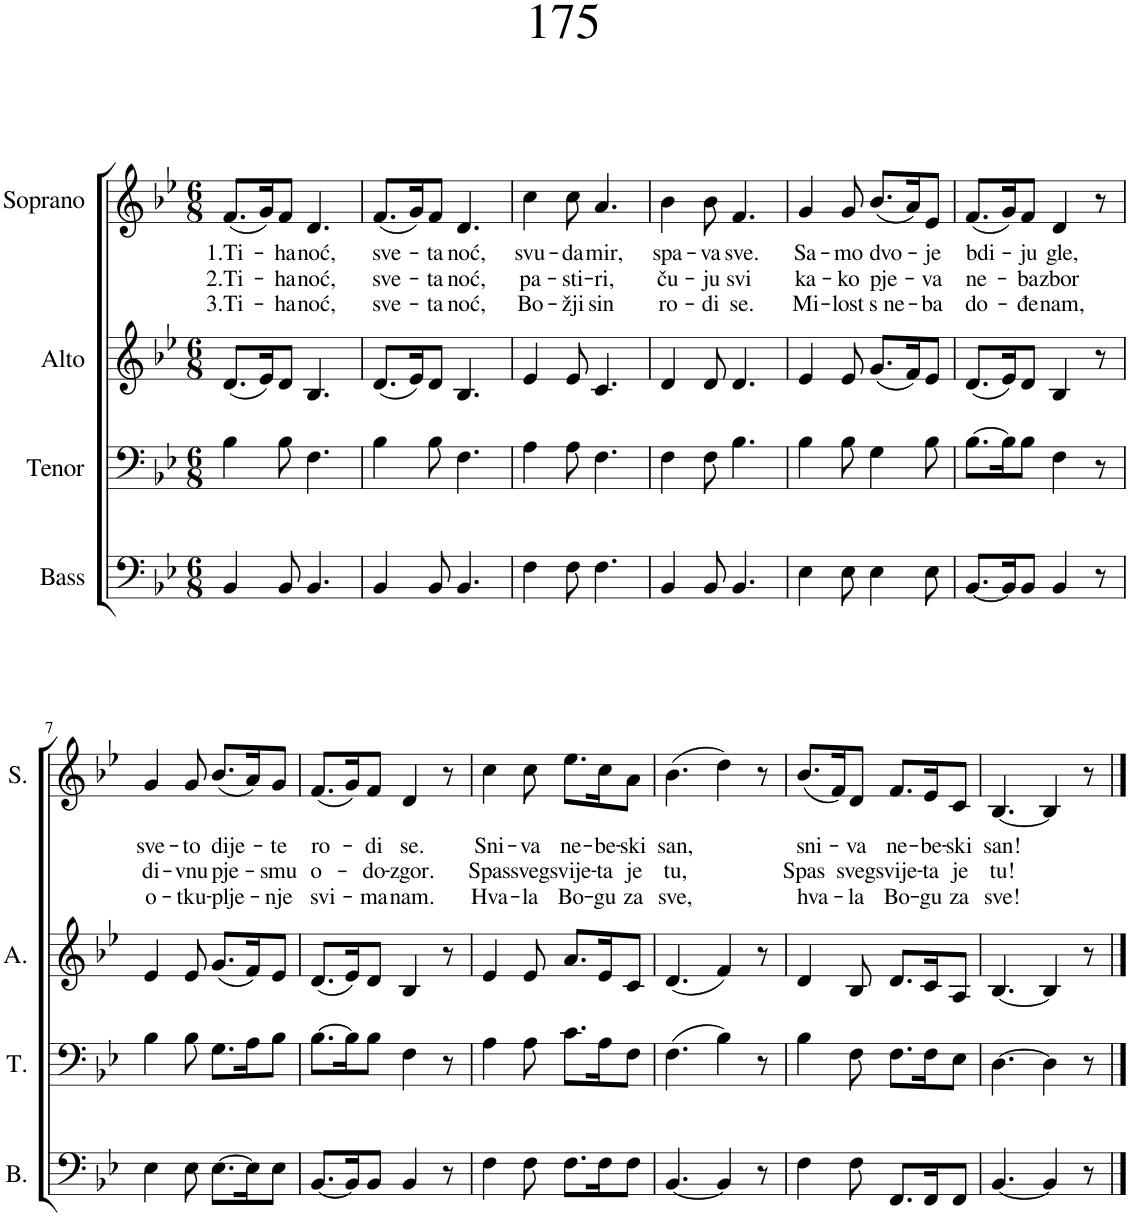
**kern	**kern	**kern	**kern	**text	**text	**text
*part4	*part3	*part2	*part1	*part1	*part1	*part1
*staff4	*staff3	*staff2	*staff1	*staff1	*staff1	*staff1
*I"Bass	*I"Tenor	*I"Alto	*I"Soprano	*	*	*
*I'B.	*I'T.	*I'A.	*I'S.	*	*	*
*clefF4	*clefF4	*clefG2	*clefG2	*	*	*
*k[b-e-]	*k[b-e-]	*k[b-e-]	*k[b-e-]	*	*	*
*M6/8	*M6/8	*M6/8	*M6/8	*	*	*
=1	=1	=1	=1	=1	=1	=1
!	!	!	!	!LO:LY:b	!LO:LY:b	!LO:LY:b
4BB-/	4B-\	(8.d/L	(8.f/L	1.Ti-	2.Ti-	3.Ti-
.	.	16e-/K)	16g/K)	.	.	.
!	!	!	!	!LO:LY:b	!LO:LY:b	!LO:LY:b
8BB-/	8B-\	8d/J	8f/J	-ha	-ha	-ha
!	!	!	!	!LO:LY:b	!LO:LY:b	!LO:LY:b
4.BB-/	4.F\	4.B-/	4.d/	noć,	noć,	noć,
=2	=2	=2	=2	=2	=2	=2
!	!	!	!	!LO:LY:b	!LO:LY:b	!LO:LY:b
4BB-/	4B-\	(8.d/L	(8.f/L	sve-	sve-	sve-
.	.	16e-/K)	16g/K)	.	.	.
!	!	!	!	!LO:LY:b	!LO:LY:b	!LO:LY:b
8BB-/	8B-\	8d/J	8f/J	-ta	-ta	-ta
!	!	!	!	!LO:LY:b	!LO:LY:b	!LO:LY:b
4.BB-/	4.F\	4.B-/	4.d/	noć,	noć,	noć,
=3	=3	=3	=3	=3	=3	=3
!	!	!	!	!LO:LY:b	!LO:LY:b	!LO:LY:b
4F\	4A\	4e-/	4cc\	svu-	pa-	Bo-
!	!	!	!	!LO:LY:b	!LO:LY:b	!LO:LY:b
8F\	8A\	8e-/	8cc\	-da	-sti-	-žji
!	!	!	!	!LO:LY:b	!LO:LY:b	!LO:LY:b
4.F\	4.F\	4.c/	4.a/	mir,	-ri,	sin
=4	=4	=4	=4	=4	=4	=4
!	!	!	!	!LO:LY:b	!LO:LY:b	!LO:LY:b
4BB-/	4F\	4d/	4b-\	spa-	ču-	ro-
!	!	!	!	!LO:LY:b	!LO:LY:b	!LO:LY:b
8BB-/	8F\	8d/	8b-\	-va	-ju	-di
!	!	!	!	!LO:LY:b	!LO:LY:b	!LO:LY:b
4.BB-/	4.B-\	4.d/	4.f/	sve.	svi	se.
=5	=5	=5	=5	=5	=5	=5
!	!	!	!	!LO:LY:b	!LO:LY:b	!LO:LY:b
4E-\	4B-\	4e-/	4g/	Sa-	ka-	Mi-
!	!	!	!	!LO:LY:b	!LO:LY:b	!LO:LY:b
8E-\	8B-\	8e-/	8g/	-mo	-ko	-lost
!	!	!	!	!LO:LY:b	!LO:LY:b	!LO:LY:b
4E-\	4G\	(8.g/L	(8.b-/L	dvo-	pje-	s ne-
.	.	16f/K)	16a/K)	.	.	.
!	!	!	!	!LO:LY:b	!LO:LY:b	!LO:LY:b
8E-\	8B-\	8e-/J	8e-/J	-je	-va	-ba
=6	=6	=6	=6	=6	=6	=6
!	!	!	!	!LO:LY:b	!LO:LY:b	!LO:LY:b
[8.BB-/L	[8.B-\L	(8.d/L	(8.f/L	bdi-	ne-	do-
16BB-/K]	16B-\K]	16e-/K)	16g/K)	.	.	.
!	!	!	!	!LO:LY:b	!LO:LY:b	!LO:LY:b
8BB-/J	8B-\J	8d/J	8f/J	-ju	-ba	-đe
!	!	!	!	!LO:LY:b	!LO:LY:b	!LO:LY:b
4BB-/	4F\	4B-/	4d/	gle,	zbor	nam,
8r	8r	8r	8r	.	.	.
!!LO:LB:g=z
=7	=7	=7	=7	=7	=7	=7
!	!	!	!	!LO:LY:b	!LO:LY:b	!LO:LY:b
4E-\	4B-\	4e-/	4g/	sve-	di-	o-
!	!	!	!	!LO:LY:b	!LO:LY:b	!LO:LY:b
8E-\	8B-\	8e-/	8g/	-to	-vnu	-tku-
!	!	!	!	!LO:LY:b	!LO:LY:b	!LO:LY:b
[8.E-\L	8.G\L	(8.g/L	(8.b-/L	dije-	pje-	-plje-
16E-\K]	16A\K	16f/K)	16a/K)	.	.	.
!	!	!	!	!LO:LY:b	!LO:LY:b	!LO:LY:b
8E-\J	8B-\J	8e-/J	8g/J	-te	-smu	-nje
=8	=8	=8	=8	=8	=8	=8
!	!	!	!	!LO:LY:b	!LO:LY:b	!LO:LY:b
[8.BB-/L	[8.B-\L	(8.d/L	(8.f/L	ro-	o-	svi-
16BB-/K]	16B-\K]	16e-/K)	16g/K)	.	.	.
!	!	!	!	!LO:LY:b	!LO:LY:b	!LO:LY:b
8BB-/J	8B-\J	8d/J	8f/J	-di	-do-	-ma
!	!	!	!	!LO:LY:b	!LO:LY:b	!LO:LY:b
4BB-/	4F\	4B-/	4d/	se.	-zgor.	nam.
8r	8r	8r	8r	.	.	.
=9	=9	=9	=9	=9	=9	=9
!	!	!	!	!LO:LY:b	!LO:LY:b	!LO:LY:b
4F\	4A\	4e-/	4cc\	Sni-	Spas	Hva-
!	!	!	!	!LO:LY:b	!LO:LY:b	!LO:LY:b
8F\	8A\	8e-/	8cc\	-va	sveg	-la
!	!	!	!	!LO:LY:b	!LO:LY:b	!LO:LY:b
8.F\L	8.c\L	8.a/L	8.ee-\L	ne-	svije-	Bo-
!	!	!	!	!LO:LY:b	!LO:LY:b	!LO:LY:b
16F\K	16A\K	16e-/K	16cc\K	-be-	-ta	-gu
!	!	!	!	!LO:LY:b	!LO:LY:b	!LO:LY:b
8F\J	8F\J	8c/J	8a\J	-ski	je	za
=10	=10	=10	=10	=10	=10	=10
!	!	!	!	!LO:LY:b	!LO:LY:b	!LO:LY:b
[4.BB-/	(4.F\	(4.d/	(4.b-\	san,	tu,	sve,
4BB-/]	4B-\)	4f/)	4dd\)	.	.	.
8r	8r	8r	8r	.	.	.
=11	=11	=11	=11	=11	=11	=11
!	!	!	!	!LO:LY:b	!LO:LY:b	!LO:LY:b
4F\	4B-\	4d/	(8.b-/L	sni-	Spas	hva-
.	.	.	16f/K)	.	.	.
!	!	!	!	!LO:LY:b	!LO:LY:b	!LO:LY:b
8F\	8F\	8B-/	8d/J	-va	sveg	-la
!	!	!	!	!LO:LY:b	!LO:LY:b	!LO:LY:b
8.FF/L	8.F\L	8.d/L	8.f/L	ne-	svije-	Bo-
!	!	!	!	!LO:LY:b	!LO:LY:b	!LO:LY:b
16FF/K	16F\K	16c/K	16e-/K	-be-	-ta	-gu
!	!	!	!	!LO:LY:b	!LO:LY:b	!LO:LY:b
8FF/J	8E-\J	8A/J	8c/J	-ski	je	za
=12	=12	=12	=12	=12	=12	=12
!	!	!	!	!LO:LY:b	!LO:LY:b	!LO:LY:b
[4.BB-/	[4.D\	[4.B-/	[4.B-/	san!	tu!	sve!
4BB-/]	4D\]	4B-/]	4B-/]	.	.	.
8r	8r	8r	8r	.	.	.
==	==	==	==	==	==	==
*-	*-	*-	*-	*-	*-	*-
